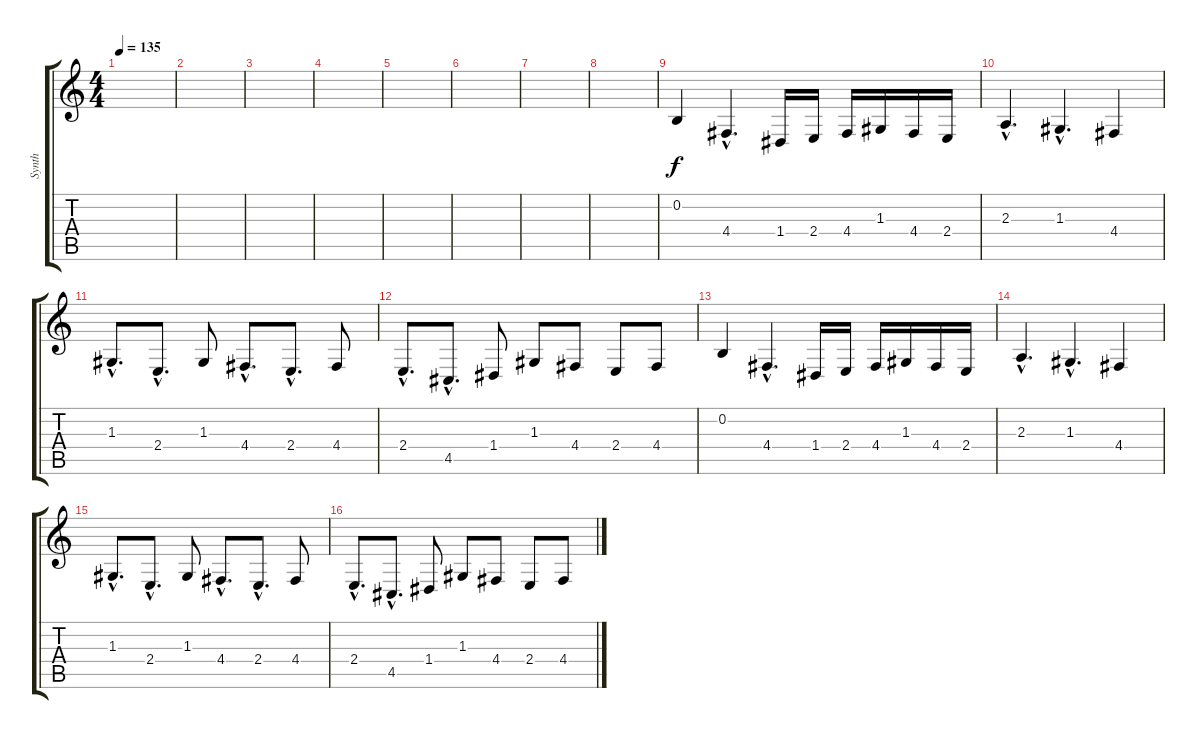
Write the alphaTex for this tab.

\track ("Synth" "Synth") {instrument lead2sawtooth}
\staff {score tabs}
\tuning (E4 B3 G3 D3 A2 D2) {hide}
\ts (4 4)
\tempo 135
\clef g2
\ks c
|
|
|
|
|
|
|
|
0.2.4 4.4{hac}.4{d} 1.4.16 2.4.16 4.4.16 1.3.16 4.4.16 2.4.16 |
2.3{hac}.4{d} 1.3{hac}.4{d} 4.4.4 |
1.3{hac}.8{d} 2.4{hac}.8{d} 1.3.8 4.4{hac}.8{d} 2.4{hac}.8{d} 4.4.8 |
2.4{hac}.8{d} 4.5{hac}.8{d} 1.4.8 1.3.8 4.4.8 2.4.8 4.4.8 |
0.2.4 4.4{hac}.4{d} 1.4.16 2.4.16 4.4.16 1.3.16 4.4.16 2.4.16 |
2.3{hac}.4{d} 1.3{hac}.4{d} 4.4.4 |
1.3{hac}.8{d} 2.4{hac}.8{d} 1.3.8 4.4{hac}.8{d} 2.4{hac}.8{d} 4.4.8 |
2.4{hac}.8{d} 4.5{hac}.8{d} 1.4.8 1.3.8 4.4.8 2.4.8 4.4.8
